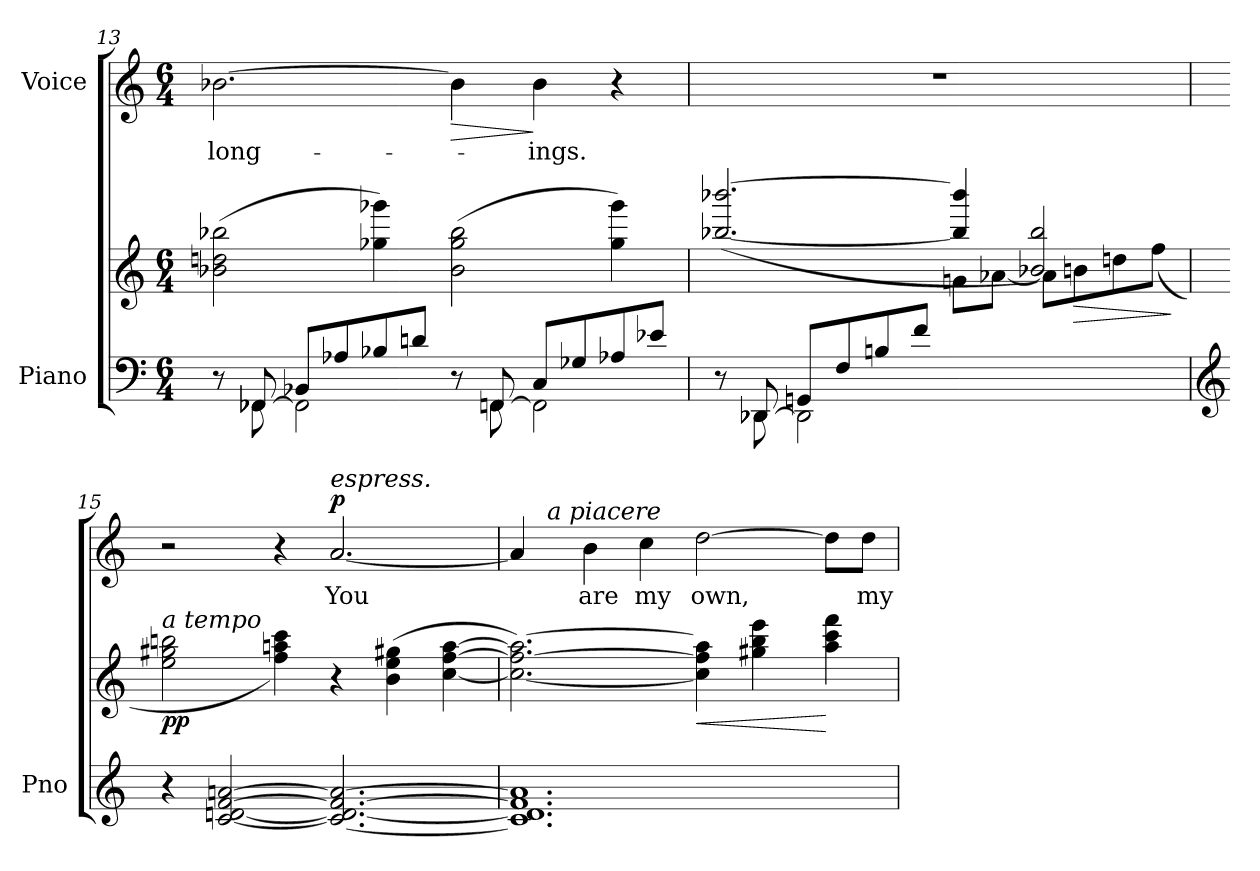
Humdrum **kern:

**kern	**kern	**dynam	**kern	**text	**dynam
*part2	*part2	*part2	*part1	*part1	*part1
*staff3	*staff2	*staff2/3	*staff1	*staff1	*staff1
*I"Piano	*	*	*I"Voice	*	*
*I'Pno	*	*	*	*	*
!!LO:LB:g=z
*clefF4	*clefG2	*	*clefG2	*	*
*k[]	*k[]	*	*k[]	*	*
*M6/4	*M6/4	*	*M6/4	*	*
=13	=13	=13	=13	=13	=13
*^	*	*	*	*	*
!	!	!	!	!	!LO:LY:b	!
8r	8ryy	(2b-X\ 2ddn\ 2bb-X\	.	[2.b-X\	long-	.
[<8FF-X/	8FF-\	.	.	.	.	.
2FF-\]	8BB-X/L	.	.	.	.	.
.	8A-X/	.	.	.	.	.
.	8B-X/	4gg-X\ 4ggg-X\)	.	.	.	.
.	8dn/J	.	.	.	.	.
!	!	!	!	!	!	!LO:HP:b
8r	8ryy	(2b-\ 2gg-\ 2bb-\	.	4b-\]	.	>
[<8FFn/	8FF\	.	.	.	.	.
!	!	!	!	!	!LO:LY:b	!
2FF\]	8C/L	.	.	4b-\	-ings.	]
.	8G-X/	.	.	.	.	.
.	8A-X/	4gg-\ 4ggg-\)	.	4r	.	.
.	8e-X/J	.	.	.	.	.
=14	=14	=14	=14	=14	=14	=14
*	*	*^	*	*	*	*
8r	8ryy	(>[2.bb-X/ [2.bbb-X/	2.ryy	.	1.r	.	.
[<8DD-X/	8DD-\	.	.	.	.	.	.
2DD-\]	(8GGn/L	.	.	.	.	.	.
.	8F/	.	.	.	.	.	.
.	8Bn/	.	.	.	.	.	.
.	8f/J	.	.	.	.	.	.
2.ryy	2.ryy	4bb-/] 4bbb-/]	8gn\L	.	.	.	.
.	.	.	[<8a-X\J	.	.	.	.
.	.	2b-X/ 2bb-/)	8a-\L]	.	.	.	.
!	!	!	!	!LO:HP:b	!	!	!
.	.	.	8bn\	>	.	.	.
.	.	.	8ddn\	.	.	.	.
.	.	.	(8ff\J	.	.	.	.
*v	*v	*	*	*	*	*	*
*	*v	*v	*	*	*	*
.	.	]	.	.	.
=15	=15	=15	=15	=15	=15
*clefG2	*	*	*	*	*
!	!LO:TX:a:i:t=a tempo	!	!	!	!
!	!	!LO:DY:b	!	!	!
4r	2ee\ 2gg#X\ 2bbn\	pp	2r	.	.
[2c/ [2dn/ [2f/ [2an/	.	.	.	.	.
.	4ff\ 4aan\ 4ccc\)	.	4r	.	.
!	!	!	!LO:TX:a:i:t=espress.	!	!
!	!	!	!	!LO:LY:b	!LO:DY:a
2.c/_ 2.d/_ 2.f/_ 2.a/_	4r	.	[2.a/	You	p
.	(4b\ 4ee\ 4gg#X\	.	.	.	.
.	[4cc\ [4ff\ [4aa\	.	.	.	.
!!LO:LB:g=z
=16	=16	=16	=16	=16	=16
*	*	*	*^	*	*
1.c] 1.d] 1.f] 1.a]	2.cc\_ 2.ff\_ 2.aa\_)	.	4a/]	8ryy	.	.
!	!	!	!	!LO:TX:a:i:t=a piacere	!	!
.	.	.	.	1ryy	.	.
!	!	!	!	!	!LO:LY:b	!
.	.	.	4b\	.	are	.
!	!	!	!	!	!LO:LY:b	!
.	.	.	4cc\	.	my	.
!	!	!LO:HP:b	!	!	!LO:LY:b	!
.	4cc\] 4ff\] 4aa\]	<	[2dd\	.	own,	.
.	4gg#X\ 4bb\ 4eee\	.	.	.	.	.
.	.	.	.	4.ryy	.	.
.	4aa\ 4ccc\ 4fff\	[	8dd\L]	.	.	.
!	!	!	!	!	!LO:LY:b	!
.	.	.	8dd\J	.	my	.
*	*	*	*v	*v	*	*
=	=	=	=	=	=
*-	*-	*-	*-	*-	*-
